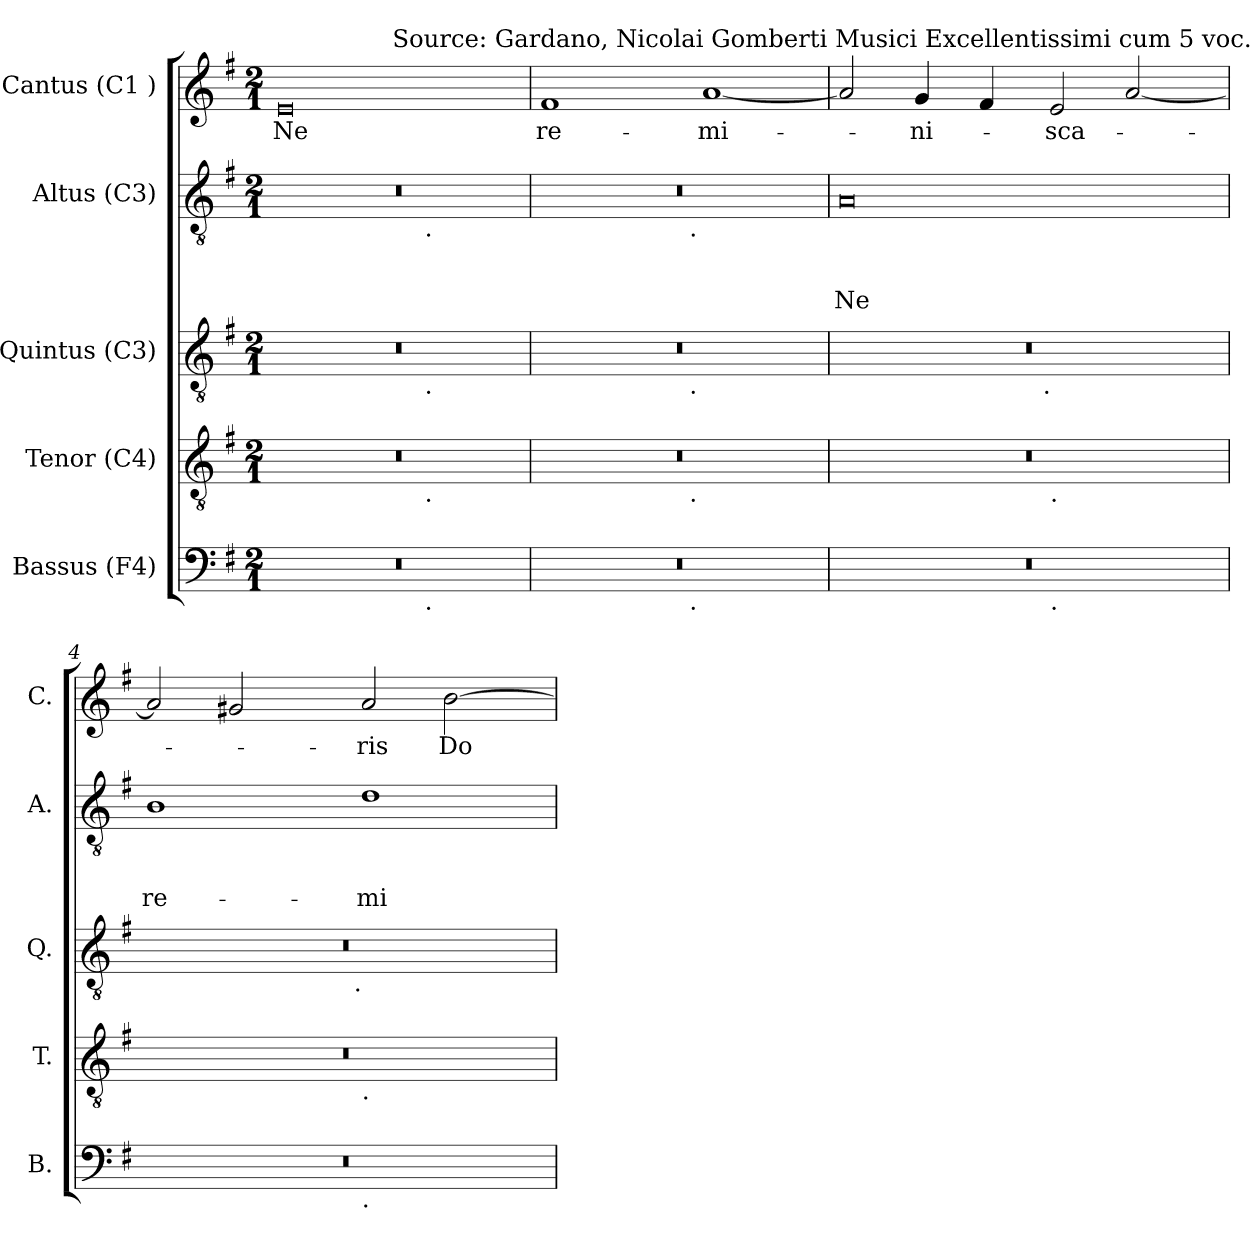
**kern	**kern	**kern	**kern	**text	**text	**text	**kern	**text
*part5	*part4	*part3	*part2	*part2	*part2	*part2	*part1	*part1
*staff5	*staff4	*staff3	*staff2	*staff2	*staff2	*staff2	*staff1	*staff1
*I"Bassus (F4)	*I"Tenor (C4)	*I"Quintus (C3)	*I"Altus (C3)	*	*	*	*I"Cantus (C1 )	*
*I'B.	*I'T.	*I'Q.	*I'A.	*	*	*	*I'C.	*
*clefF4	*clefGv2	*clefGv2	*clefGv2	*	*	*	*clefG2	*
*k[f#]	*k[f#]	*k[f#]	*k[f#]	*	*	*	*k[f#]	*
*G:	*G:	*G:	*G:	*	*	*	*G:	*
*M2/1	*M2/1	*M2/1	*M2/1	*	*	*	*M2/1	*
=1	=1	=1	=1	=1	=1	=1	=1	=1
!	!	!	!	!	!	!	!	!LO:LY:b:rj
*^	*^	*^	*^	*	*	*	*^	*
0r	1ryy	0r	1ryy	0r	1ryy	0r	1ryy	.	.	.	0e	1ryy	Ne
!	!	!	!	!	!	!	!	!	!	!	!	!LO:TX:a:t=Source&colon; Gardano, Nicolai Gomberti Musici Excellentissimi cum 5 voc. Liber Secundus,Venice, 1552	!
.	8ryy	.	8ryy	.	8ryy	.	8ryy	.	.	.	.	1ryy	.
!	!	!	!	!	!	!	!LO:TX:b:t=.	!	!	!	!	!	!
!	!	!	!	!	!LO:TX:b:t=.	!	!	!	!	!	!	!	!
!	!	!	!LO:TX:b:t=.	!	!	!	!	!	!	!	!	!	!
!	!LO:TX:b:t=.	!	!	!	!	!	!	!	!	!	!	!	!
.	2..ryy	.	2..ryy	.	2..ryy	.	2..ryy	.	.	.	.	.	.
=2	=2	=2	=2	=2	=2	=2	=2	=2	=2	=2	=2	=2	=2
!	!	!	!	!	!	!	!	!	!	!	!	!	!LO:LY:b
*	*	*	*	*	*	*	*	*	*	*	*v	*v	*
0r	2ryy	0r	2ryy	0r	2ryy	0r	2ryy	.	.	.	1f#	re-
.	4...ryy	.	4...ryy	.	4...ryy	.	4...ryy	.	.	.	.	.
!	!	!	!	!	!	!	!LO:TX:b:t=.	!	!	!	!	!
!	!	!	!	!	!LO:TX:b:t=.	!	!	!	!	!	!	!
!	!	!	!LO:TX:b:t=.	!	!	!	!	!	!	!	!	!
!	!LO:TX:b:t=.	!	!	!	!	!	!	!	!	!	!	!
.	1ryy	.	1ryy	.	1ryy	.	1ryy	.	.	.	.	.
!	!	!	!	!	!	!	!	!	!	!	!	!LO:LY:b
.	.	.	.	.	.	.	.	.	.	.	[<1a	-mi-
.	32ryy	.	32ryy	.	32ryy	.	32ryy	.	.	.	.	.
=3	=3	=3	=3	=3	=3	=3	=3	=3	=3	=3	=3	=3
!	!	!	!	!	!	!	!	!	!	!LO:LY:b:rj	!	!
*	*	*	*	*	*	*v	*v	*	*	*	*	*
0r	1ryy	0r	1ryy	0r	3%2ryy	0A	.	.	Ne	2a/]	.
!	!	!	!	!	!	!	!	!	!	!	!LO:LY:b
.	.	.	.	.	.	.	.	.	.	4g/	-ni-
.	.	.	.	.	6ryy	.	.	.	.	.	.
.	.	.	.	.	.	.	.	.	.	4f#/	.
.	.	.	.	.	12...ryy	.	.	.	.	.	.
!	!	!	!	!	!LO:TX:b:t=.	!	!	!	!	!	!
.	.	.	.	.	3%2ryy	.	.	.	.	.	.
!	!	!	!LO:TX:b:t=.	!	!	!	!	!	!	!	!
!	!LO:TX:b:t=.	!	!	!	!	!	!	!	!	!	!
!	!	!	!	!	!	!	!	!	!	!	!LO:LY:b
.	1ryy	.	1ryy	.	.	.	.	.	.	2e/	-sca-
.	.	.	.	.	.	.	.	.	.	[<2a/	.
.	.	.	.	.	3ryy	.	.	.	.	.	.
.	.	.	.	.	96ryy	.	.	.	.	.	.
=4	=4	=4	=4	=4	=4	=4	=4	=4	=4	=4	=4
!	!	!	!	!	!	!	!	!	!LO:LY:b	!	!
0r	1ryy	0r	1ryy	0r	3%2ryy	1B	.	.	re-	2a/]	.
.	.	.	.	.	.	.	.	.	.	2g#/	.
.	.	.	.	.	6ryy	.	.	.	.	.	.
.	.	.	.	.	12...ryy	.	.	.	.	.	.
!	!	!	!	!	!LO:TX:b:t=.	!	!	!	!	!	!
.	.	.	.	.	3%2ryy	.	.	.	.	.	.
!	!	!	!LO:TX:b:t=.	!	!	!	!	!	!	!	!
!	!LO:TX:b:t=.	!	!	!	!	!	!	!	!	!	!
!	!	!	!	!	!	!	!	!	!LO:LY:b	!	!LO:LY:b
.	1ryy	.	1ryy	.	.	1d	.	.	-mi-	2a/	-ris
!	!	!	!	!	!	!	!	!	!	!	!LO:LY:b
.	.	.	.	.	.	.	.	.	.	[>2b\	Do-
.	.	.	.	.	3ryy	.	.	.	.	.	.
.	.	.	.	.	96ryy	.	.	.	.	.	.
*v	*v	*	*	*v	*v	*	*	*	*	*	*
*	*v	*v	*	*	*	*	*	*	*
=	=	=	=	=	=	=	=	=
*-	*-	*-	*-	*-	*-	*-	*-	*-
